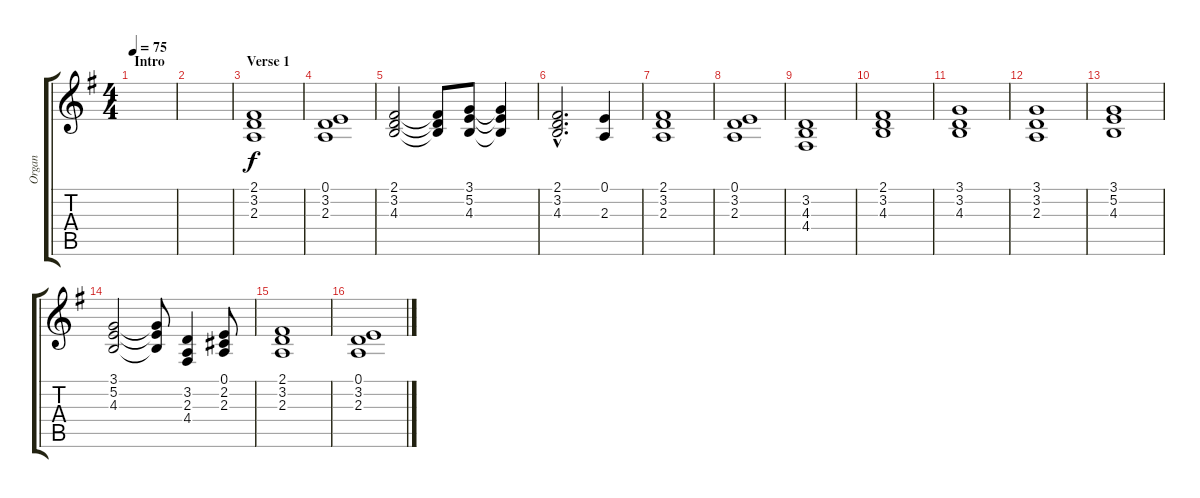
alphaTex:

\track ("Organ" "Organ") {instrument rockorgan}
\staff {score tabs}
\tuning (E4 B3 G3 D3 A2 E2) {hide}
\ts (4 4)
\section ("" "Intro")
\tempo 75
\clef g2
\ks g
|
|
\section ("" "Verse 1")
(2.1 3.2 2.3).1 |
(0.1 3.2 2.3).1 |
(2.1 3.2 4.3).2 (2.1{t} 3.2{t} 4.3{t}).8 (3.1 5.2 4.3).8 (3.1{t} 5.2{t} 4.3{t}).4 |
(2.1{hac} 3.2{hac} 4.3{hac}).2{d} (0.1 2.3).4 |
(2.1 3.2 2.3).1 |
(0.1 3.2 2.3).1 |
(3.2 4.3 4.4).1 |
(2.1 3.2 4.3).1 |
(3.1 3.2 4.3).1 |
(3.1 3.2 2.3).1 |
(3.1 5.2 4.3).1 |
(3.1 5.2 4.3).2 (3.1{t} 5.2{t} 4.3{t}).8 (3.2 2.3 4.4).4 (0.1 2.2 2.3).8 |
(2.1 3.2 2.3).1 |
(0.1 3.2 2.3).1
